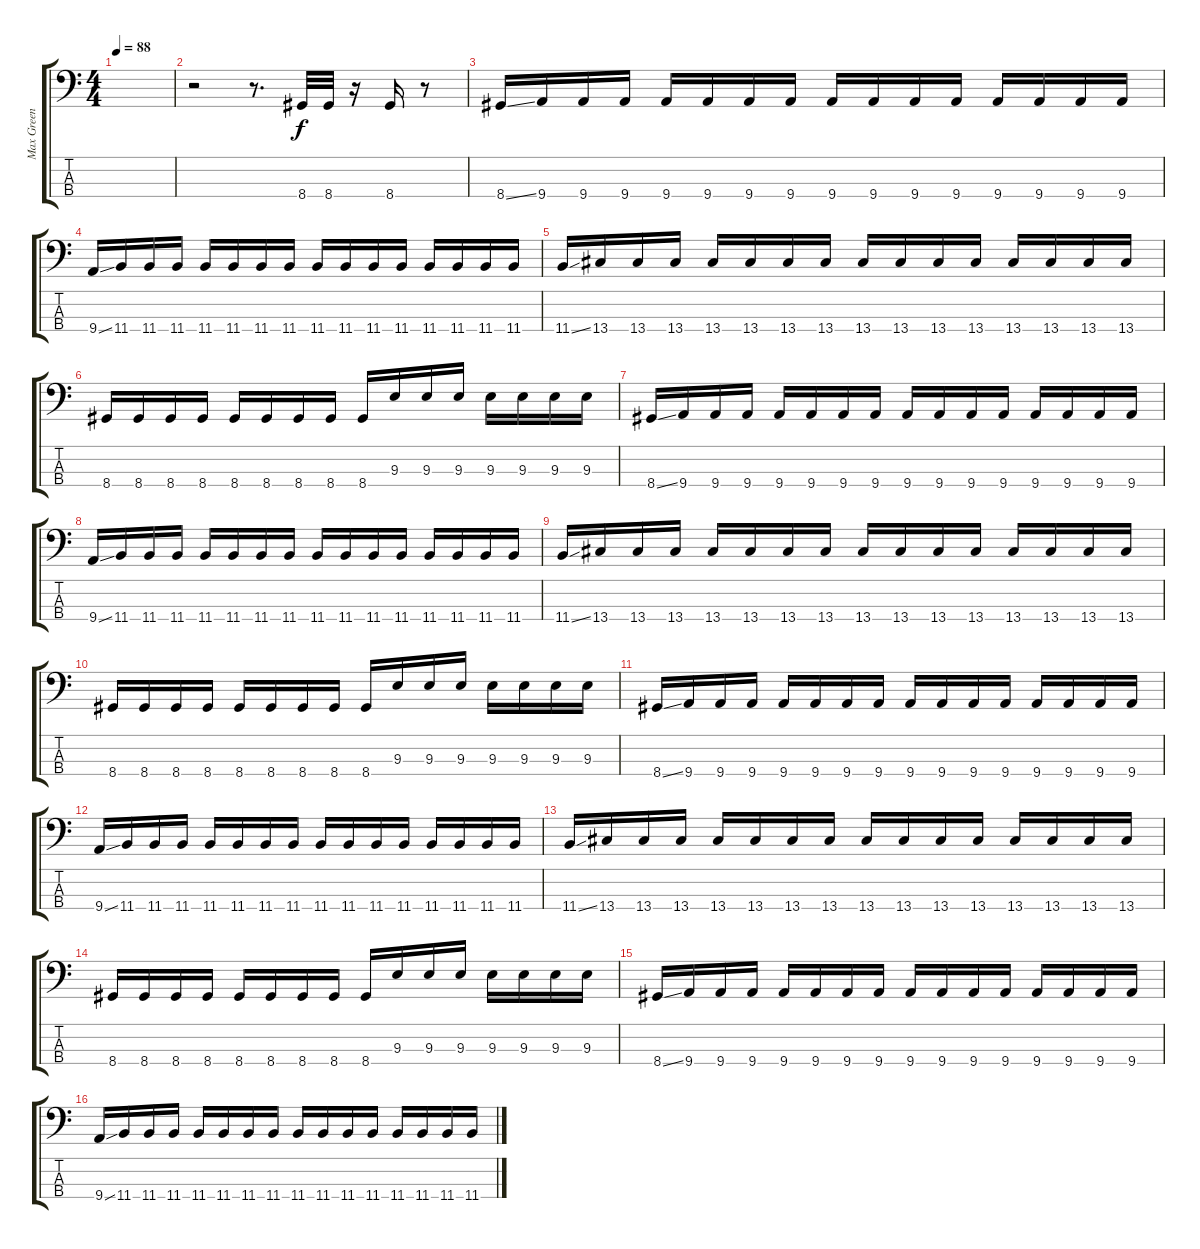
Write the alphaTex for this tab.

\track ("Max Green" "Max Green") {instrument electricbassfinger}
\staff {score tabs}
\tuning (F2 C2 G1 C1) {hide}
\ts (4 4)
\tempo 88
\clef f4
\ks c
|
r.2 r.8{d} 8.4.32 8.4.32 r.16 8.4.16 r.8 |
8.4{ss}.16 9.4.16 9.4.16 9.4.16 9.4.16 9.4.16 9.4.16 9.4.16 9.4.16 9.4.16 9.4.16 9.4.16 9.4.16 9.4.16 9.4.16 9.4.16 |
9.4{ss}.16 11.4.16 11.4.16 11.4.16 11.4.16 11.4.16 11.4.16 11.4.16 11.4.16 11.4.16 11.4.16 11.4.16 11.4.16 11.4.16 11.4.16 11.4.16 |
11.4{ss}.16 13.4.16 13.4.16 13.4.16 13.4.16 13.4.16 13.4.16 13.4.16 13.4.16 13.4.16 13.4.16 13.4.16 13.4.16 13.4.16 13.4.16 13.4.16 |
8.4.16 8.4.16 8.4.16 8.4.16 8.4.16 8.4.16 8.4.16 8.4.16 8.4.16 9.3.16 9.3.16 9.3.16 9.3.16 9.3.16 9.3.16 9.3.16 |
8.4{ss}.16 9.4.16 9.4.16 9.4.16 9.4.16 9.4.16 9.4.16 9.4.16 9.4.16 9.4.16 9.4.16 9.4.16 9.4.16 9.4.16 9.4.16 9.4.16 |
9.4{ss}.16 11.4.16 11.4.16 11.4.16 11.4.16 11.4.16 11.4.16 11.4.16 11.4.16 11.4.16 11.4.16 11.4.16 11.4.16 11.4.16 11.4.16 11.4.16 |
11.4{ss}.16 13.4.16 13.4.16 13.4.16 13.4.16 13.4.16 13.4.16 13.4.16 13.4.16 13.4.16 13.4.16 13.4.16 13.4.16 13.4.16 13.4.16 13.4.16 |
8.4.16 8.4.16 8.4.16 8.4.16 8.4.16 8.4.16 8.4.16 8.4.16 8.4.16 9.3.16 9.3.16 9.3.16 9.3.16 9.3.16 9.3.16 9.3.16 |
8.4{ss}.16 9.4.16 9.4.16 9.4.16 9.4.16 9.4.16 9.4.16 9.4.16 9.4.16 9.4.16 9.4.16 9.4.16 9.4.16 9.4.16 9.4.16 9.4.16 |
9.4{ss}.16 11.4.16 11.4.16 11.4.16 11.4.16 11.4.16 11.4.16 11.4.16 11.4.16 11.4.16 11.4.16 11.4.16 11.4.16 11.4.16 11.4.16 11.4.16 |
11.4{ss}.16 13.4.16 13.4.16 13.4.16 13.4.16 13.4.16 13.4.16 13.4.16 13.4.16 13.4.16 13.4.16 13.4.16 13.4.16 13.4.16 13.4.16 13.4.16 |
8.4.16 8.4.16 8.4.16 8.4.16 8.4.16 8.4.16 8.4.16 8.4.16 8.4.16 9.3.16 9.3.16 9.3.16 9.3.16 9.3.16 9.3.16 9.3.16 |
8.4{ss}.16 9.4.16 9.4.16 9.4.16 9.4.16 9.4.16 9.4.16 9.4.16 9.4.16 9.4.16 9.4.16 9.4.16 9.4.16 9.4.16 9.4.16 9.4.16 |
9.4{ss}.16 11.4.16 11.4.16 11.4.16 11.4.16 11.4.16 11.4.16 11.4.16 11.4.16 11.4.16 11.4.16 11.4.16 11.4.16 11.4.16 11.4.16 11.4.16
